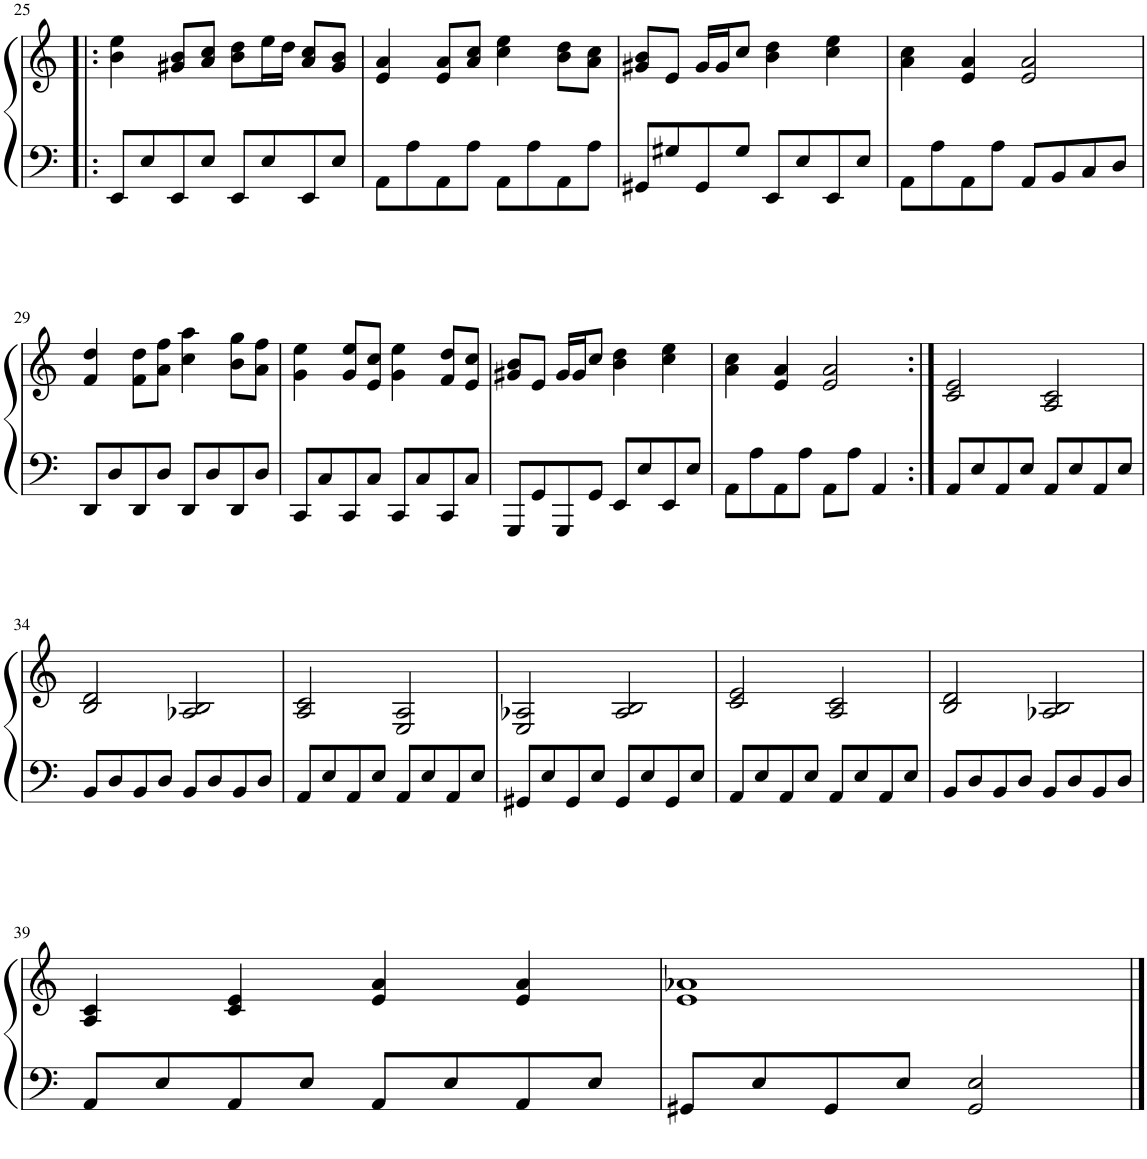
**kern	**kern
*part1	*part1
*staff2	*staff1
*I"Piano	*
*I'Pno.	*
!!LO:PB:g=z
*clefF4	*clefG2
*k[]	*k[]
*M4/4	*M4/4
=25!|:	=25!|:
8EE/L	4b\ 4ee\
8E/	.
8EE/	8g#X/ 8b/L
8E/J	8a/ 8cc/J
8EE/L	8b\ 8dd\L
8E/	16ee\L
.	16dd\JJ
8EE/	8a/ 8cc/L
8E/J	8g#/ 8b/J
=26	=26
8AA\L	4e/ 4a/
8A\	.
8AA\	8e/ 8a/L
8A\J	8a/ 8cc/J
8AA\L	4cc\ 4ee\
8A\	.
8AA\	8b\ 8dd\L
8A\J	8a\ 8cc\J
=27	=27
8GG#X/L	8g#X/ 8b/L
8G#X/	8e/J
8GG#/	16g#/LL
.	16g#/J
8G#/J	8cc/J
8EE/L	4b\ 4dd\
8E/	.
8EE/	4cc\ 4ee\
8E/J	.
=28	=28
8AA\L	4a\ 4cc\
8A\	.
8AA\	4e/ 4a/
8A\J	.
8AA/L	2e/ 2a/
8BB/	.
8C/	.
8D/J	.
!!LO:LB:g=z
=29	=29
8DD/L	4f/ 4dd/
8D/	.
8DD/	8f\ 8dd\L
8D/J	8a\ 8ff\J
8DD/L	4cc\ 4aa\
8D/	.
8DD/	8b\ 8gg\L
8D/J	8a\ 8ff\J
=30	=30
8CC/L	4g\ 4ee\
8C/	.
8CC/	8g/ 8ee/L
8C/J	8e/ 8cc/J
8CC/L	4g\ 4ee\
8C/	.
8CC/	8f/ 8dd/L
8C/J	8e/ 8cc/J
=31	=31
8GGG/L	8g#X/ 8b/L
8GG/	8e/J
8GGG/	16g#/LL
.	16g#/J
8GG/J	8cc/J
8EE/L	4b\ 4dd\
8E/	.
8EE/	4cc\ 4ee\
8E/J	.
=32	=32
8AA\L	4a\ 4cc\
8A\	.
8AA\	4e/ 4a/
8A\J	.
8AA\L	2e/ 2a/
8A\J	.
4AA/	.
=33:|!	=33:|!
8AA/L	2c/ 2e/
8E/	.
8AA/	.
8E/J	.
8AA/L	2A/ 2c/
8E/	.
8AA/	.
8E/J	.
!!LO:LB:g=z
=34	=34
8BB/L	2B/ 2d/
8D/	.
8BB/	.
8D/J	.
8BB/L	2A-X/ 2B/
8D/	.
8BB/	.
8D/J	.
=35	=35
8AA/L	2A/ 2c/
8E/	.
8AA/	.
8E/J	.
8AA/L	2E/ 2A/
8E/	.
8AA/	.
8E/J	.
=36	=36
8GG#X/L	2E/ 2A-X/
8E/	.
8GG#/	.
8E/J	.
8GG#/L	2A-/ 2B/
8E/	.
8GG#/	.
8E/J	.
=37	=37
8AA/L	2c/ 2e/
8E/	.
8AA/	.
8E/J	.
8AA/L	2A/ 2c/
8E/	.
8AA/	.
8E/J	.
=38	=38
8BB/L	2B/ 2d/
8D/	.
8BB/	.
8D/J	.
8BB/L	2A-X/ 2B/
8D/	.
8BB/	.
8D/J	.
!!LO:LB:g=z
=39	=39
8AA/L	4A/ 4c/
8E/	.
8AA/	4c/ 4e/
8E/J	.
8AA/L	4e/ 4a/
8E/	.
8AA/	4e/ 4a/
8E/J	.
=40	=40
8GG#X/L	1e 1a-X
8E/	.
8GG#/	.
8E/J	.
2GG#/ 2E/	.
==	==
*-	*-
